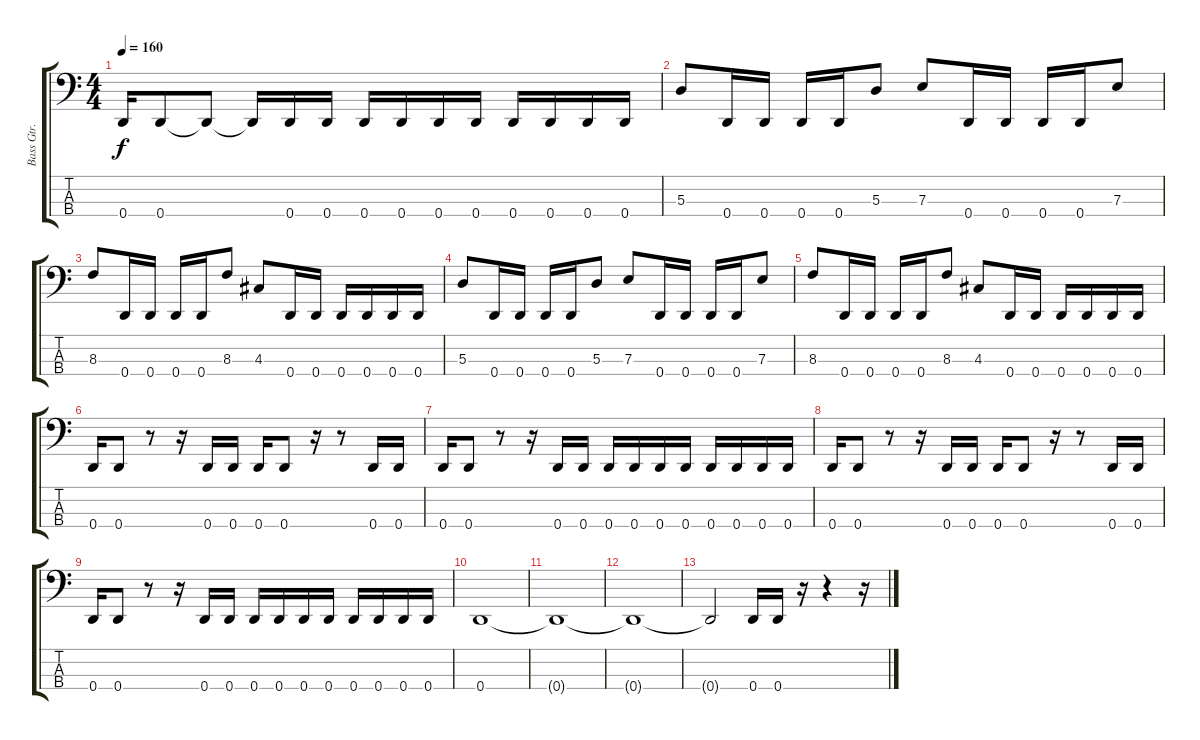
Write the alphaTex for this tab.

\track ("Bass Gtr." "Bass Gtr.") {instrument electricbasspick}
\staff {score tabs}
\tuning (G2 D2 A1 D1) {hide}
\ts (4 4)
\tempo 160
\clef f4
\ks c
0.4.16{dy f} 0.4.8 0.4{t}.8 0.4{t}.16 0.4.16 0.4.16 0.4.16 0.4.16 0.4.16 0.4.16 0.4.16 0.4.16 0.4.16 0.4.16 |
5.3.8 0.4.16 0.4.16 0.4.16 0.4.16 5.3.8 7.3.8 0.4.16 0.4.16 0.4.16 0.4.16 7.3.8 |
8.3.8 0.4.16 0.4.16 0.4.16 0.4.16 8.3.8 4.3.8 0.4.16 0.4.16 0.4.16 0.4.16 0.4.16 0.4.16 |
5.3.8 0.4.16 0.4.16 0.4.16 0.4.16 5.3.8 7.3.8 0.4.16 0.4.16 0.4.16 0.4.16 7.3.8 |
8.3.8 0.4.16 0.4.16 0.4.16 0.4.16 8.3.8 4.3.8 0.4.16 0.4.16 0.4.16 0.4.16 0.4.16 0.4.16 |
0.4.16 0.4.8 r.8 r.16 0.4.16 0.4.16 0.4.16 0.4.8 r.16 r.8 0.4.16 0.4.16 |
0.4.16 0.4.8 r.8 r.16 0.4.16 0.4.16 0.4.16 0.4.16 0.4.16 0.4.16 0.4.16 0.4.16 0.4.16 0.4.16 |
0.4.16 0.4.8 r.8 r.16 0.4.16 0.4.16 0.4.16 0.4.8 r.16 r.8 0.4.16 0.4.16 |
0.4.16 0.4.8 r.8 r.16 0.4.16 0.4.16 0.4.16 0.4.16 0.4.16 0.4.16 0.4.16 0.4.16 0.4.16 0.4.16 |
0.4.1 |
0.4{t}.1 |
0.4{t}.1 |
0.4{t}.2 0.4.16 0.4.16 r.16 r.4 r.16
